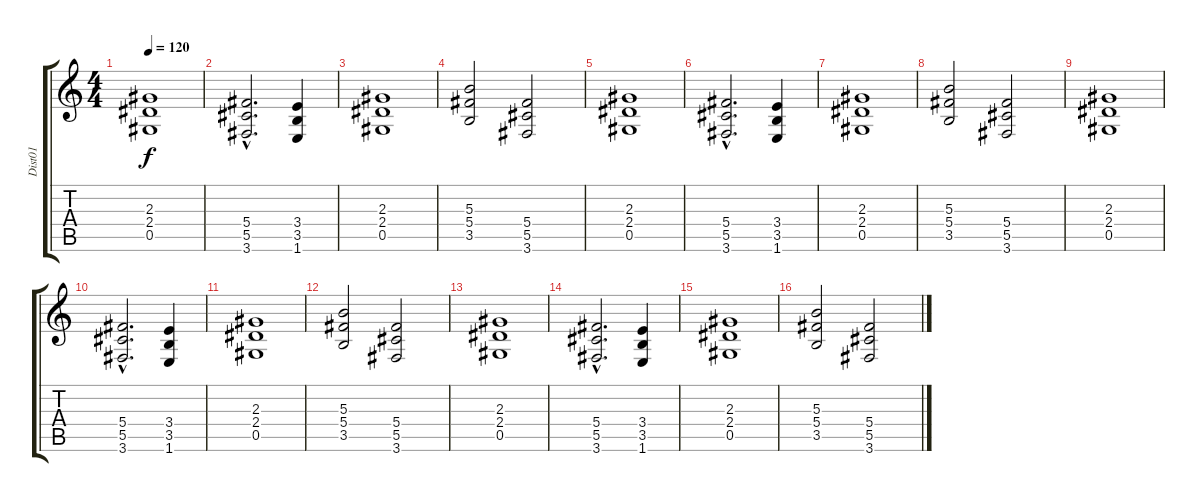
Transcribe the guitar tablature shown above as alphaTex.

\track ("Dist01" "Dist01") {instrument distortionguitar}
\staff {score tabs}
\tuning (Eb4 Bb3 Gb3 Db3 Ab2 Eb2) {hide}
\ts (4 4)
\tempo 120
\clef g2
\ks c
(2.3 2.4 0.5).1{dy f} |
(5.4{hac} 5.5{hac} 3.6{hac}).2{d} (3.4 3.5 1.6).4 |
(2.3 2.4 0.5).1 |
(5.3 5.4 3.5).2 (5.4 5.5 3.6).2 |
(2.3 2.4 0.5).1 |
(5.4{hac} 5.5{hac} 3.6{hac}).2{d} (3.4 3.5 1.6).4 |
(2.3 2.4 0.5).1 |
(5.3 5.4 3.5).2 (5.4 5.5 3.6).2 |
(2.3 2.4 0.5).1 |
(5.4{hac} 5.5{hac} 3.6{hac}).2{d} (3.4 3.5 1.6).4 |
(2.3 2.4 0.5).1 |
(5.3 5.4 3.5).2 (5.4 5.5 3.6).2 |
(2.3 2.4 0.5).1 |
(5.4{hac} 5.5{hac} 3.6{hac}).2{d} (3.4 3.5 1.6).4 |
(2.3 2.4 0.5).1 |
(5.3 5.4 3.5).2 (5.4 5.5 3.6).2
